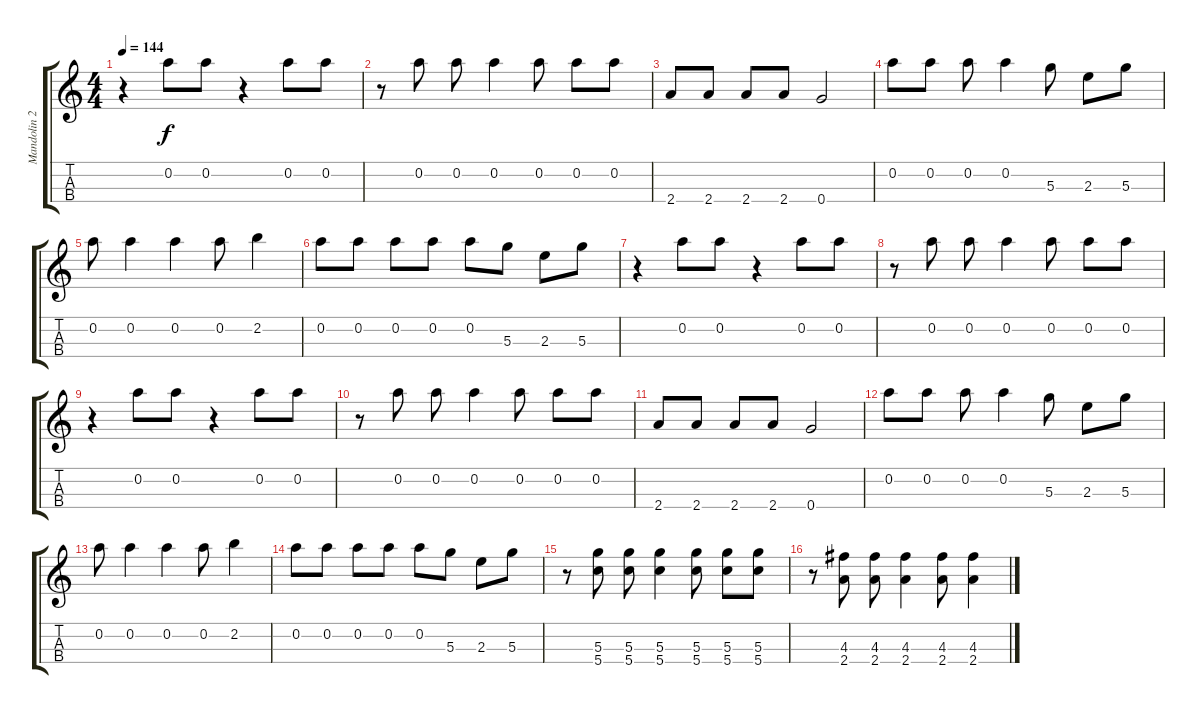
\track ("Mandolin 2" "Mandolin 2") {instrument banjo}
\staff {score tabs}
\tuning (E5 A4 D4 G3) {hide}
\displaytranspose 12
\ts (4 4)
\tempo 144
\clef g2
\ks c
r.4{dy f} 0.2.8 0.2.8 r.4 0.2.8 0.2.8 |
r.8 0.2.8 0.2.8 0.2.4 0.2.8 0.2.8 0.2.8 |
2.4.8 2.4.8 2.4.8 2.4.8 0.4.2 |
0.2.8 0.2.8 0.2.8 0.2.4 5.3.8 2.3.8 5.3.8 |
0.2.8 0.2.4 0.2.4 0.2.8 2.2.4 |
0.2.8 0.2.8 0.2.8 0.2.8 0.2.8 5.3.8 2.3.8 5.3.8 |
r.4 0.2.8 0.2.8 r.4 0.2.8 0.2.8 |
r.8 0.2.8 0.2.8 0.2.4 0.2.8 0.2.8 0.2.8 |
r.4 0.2.8 0.2.8 r.4 0.2.8 0.2.8 |
r.8 0.2.8 0.2.8 0.2.4 0.2.8 0.2.8 0.2.8 |
2.4.8 2.4.8 2.4.8 2.4.8 0.4.2 |
0.2.8 0.2.8 0.2.8 0.2.4 5.3.8 2.3.8 5.3.8 |
0.2.8 0.2.4 0.2.4 0.2.8 2.2.4 |
0.2.8 0.2.8 0.2.8 0.2.8 0.2.8 5.3.8 2.3.8 5.3.8 |
r.8 (5.3 5.4).8 (5.3 5.4).8 (5.3 5.4).4 (5.3 5.4).8 (5.3 5.4).8 (5.3 5.4).8 |
r.8 (4.3 2.4).8 (4.3 2.4).8 (4.3 2.4).4 (4.3 2.4).8 (4.3 2.4).4
